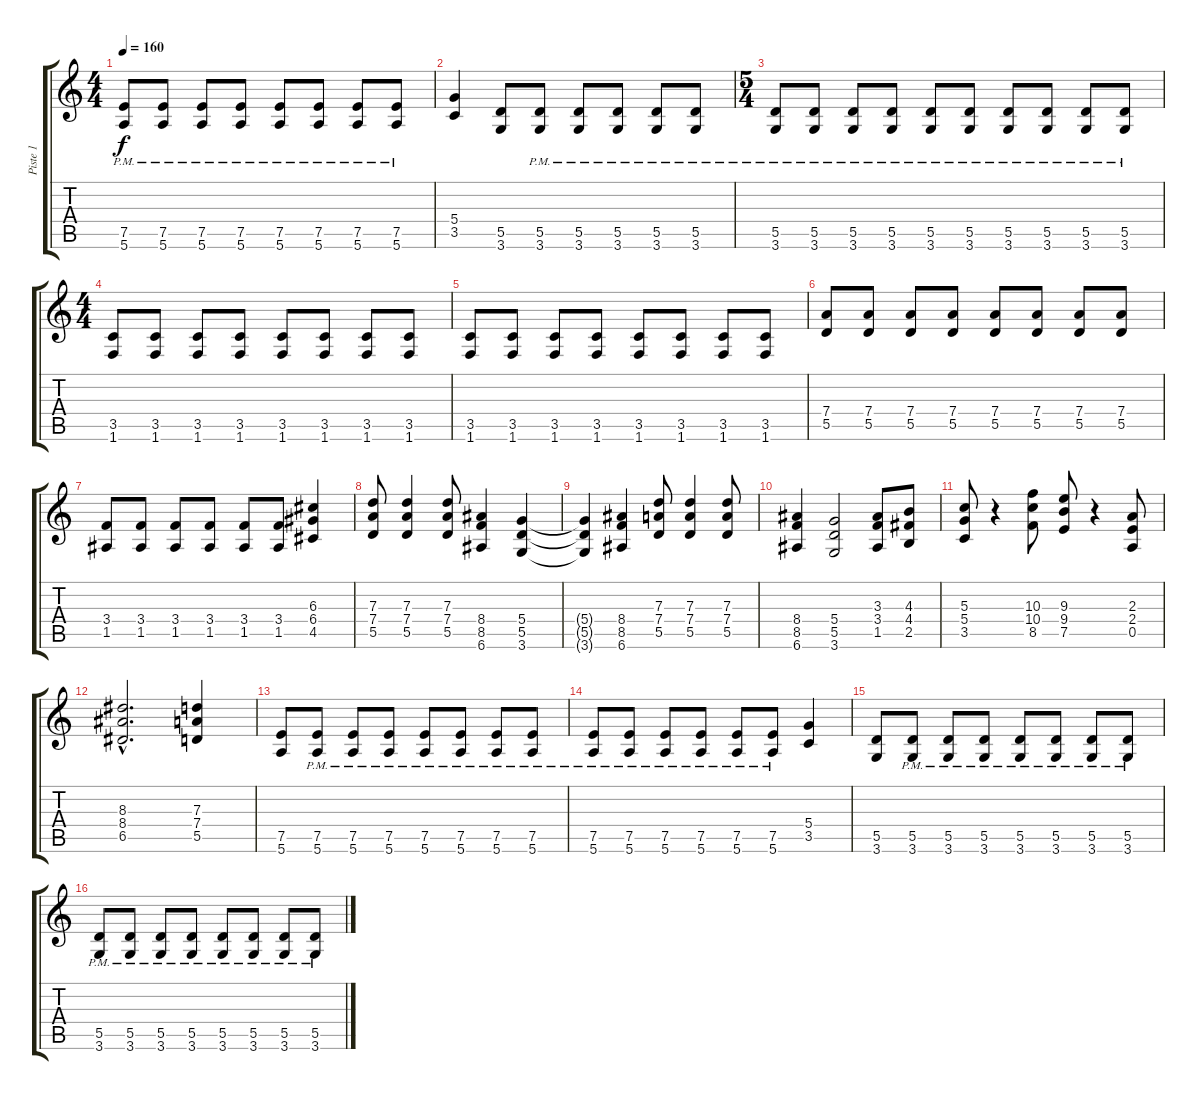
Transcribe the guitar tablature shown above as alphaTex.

\track ("Piste 1" "Piste 1") {instrument distortionguitar}
\staff {score tabs}
\tuning (E4 B3 G3 D3 A2 E2) {hide}
\ts (4 4)
\tempo 160
\clef g2
\ks c
(7.5{pm} 5.6{pm}).8{dy f} (7.5{pm} 5.6{pm}).8 (7.5{pm} 5.6{pm}).8 (7.5{pm} 5.6{pm}).8 (7.5{pm} 5.6{pm}).8 (7.5{pm} 5.6{pm}).8 (7.5{pm} 5.6{pm}).8 (7.5{pm} 5.6{pm}).8 |
(5.4 3.5).4 (5.5 3.6).8 (5.5{pm} 3.6{pm}).8 (5.5{pm} 3.6{pm}).8 (5.5{pm} 3.6{pm}).8 (5.5{pm} 3.6{pm}).8 (5.5{pm} 3.6{pm}).8 |
\ts (5 4)
(5.5{pm} 3.6{pm}).8 (5.5{pm} 3.6{pm}).8 (5.5{pm} 3.6{pm}).8 (5.5{pm} 3.6{pm}).8 (5.5{pm} 3.6{pm}).8 (5.5{pm} 3.6{pm}).8 (5.5{pm} 3.6{pm}).8 (5.5{pm} 3.6{pm}).8 (5.5{pm} 3.6{pm}).8 (5.5{pm} 3.6{pm}).8 |
\ts (4 4)
(3.5 1.6).8 (3.5 1.6).8 (3.5 1.6).8 (3.5 1.6).8 (3.5 1.6).8 (3.5 1.6).8 (3.5 1.6).8 (3.5 1.6).8 |
(3.5 1.6).8 (3.5 1.6).8 (3.5 1.6).8 (3.5 1.6).8 (3.5 1.6).8 (3.5 1.6).8 (3.5 1.6).8 (3.5 1.6).8 |
(7.4 5.5).8 (7.4 5.5).8 (7.4 5.5).8 (7.4 5.5).8 (7.4 5.5).8 (7.4 5.5).8 (7.4 5.5).8 (7.4 5.5).8 |
(3.4 1.5).8 (3.4 1.5).8 (3.4 1.5).8 (3.4 1.5).8 (3.4 1.5).8 (3.4 1.5).8 (6.3 6.4 4.5).4 |
(7.3 7.4 5.5).8 (7.3 7.4 5.5).4 (7.3 7.4 5.5).8 (8.4 8.5 6.6).4 (5.4 5.5 3.6).4 |
(5.4{t} 5.5{t} 3.6{t}).4 (8.4 8.5 6.6).4 (7.3 7.4 5.5).8 (7.3 7.4 5.5).4 (7.3 7.4 5.5).8 |
(8.4 8.5 6.6).4 (5.4 5.5 3.6).2 (3.3 3.4 1.5).8 (4.3 4.4 2.5).8 |
(5.3 5.4 3.5).8 r.4 (10.3 10.4 8.5).8 (9.3 9.4 7.5).8 r.4 (2.3 2.4 0.5).8 |
(8.3{hac} 8.4{hac} 6.5{hac}).2{d} (7.3 7.4 5.5).4 |
(7.5 5.6).8 (7.5{pm} 5.6{pm}).8 (7.5{pm} 5.6{pm}).8 (7.5{pm} 5.6{pm}).8 (7.5{pm} 5.6{pm}).8 (7.5{pm} 5.6{pm}).8 (7.5{pm} 5.6{pm}).8 (7.5{pm} 5.6{pm}).8 |
(7.5{pm} 5.6{pm}).8 (7.5{pm} 5.6{pm}).8 (7.5{pm} 5.6{pm}).8 (7.5{pm} 5.6{pm}).8 (7.5{pm} 5.6{pm}).8 (7.5{pm} 5.6{pm}).8 (5.4 3.5).4 |
(5.5 3.6).8 (5.5{pm} 3.6{pm}).8 (5.5{pm} 3.6{pm}).8 (5.5{pm} 3.6{pm}).8 (5.5{pm} 3.6{pm}).8 (5.5{pm} 3.6{pm}).8 (5.5{pm} 3.6{pm}).8 (5.5{pm} 3.6{pm}).8 |
(5.5{pm} 3.6{pm}).8 (5.5{pm} 3.6{pm}).8 (5.5{pm} 3.6{pm}).8 (5.5{pm} 3.6{pm}).8 (5.5{pm} 3.6{pm}).8 (5.5{pm} 3.6{pm}).8 (5.5{pm} 3.6{pm}).8 (5.5{pm} 3.6{pm}).8
